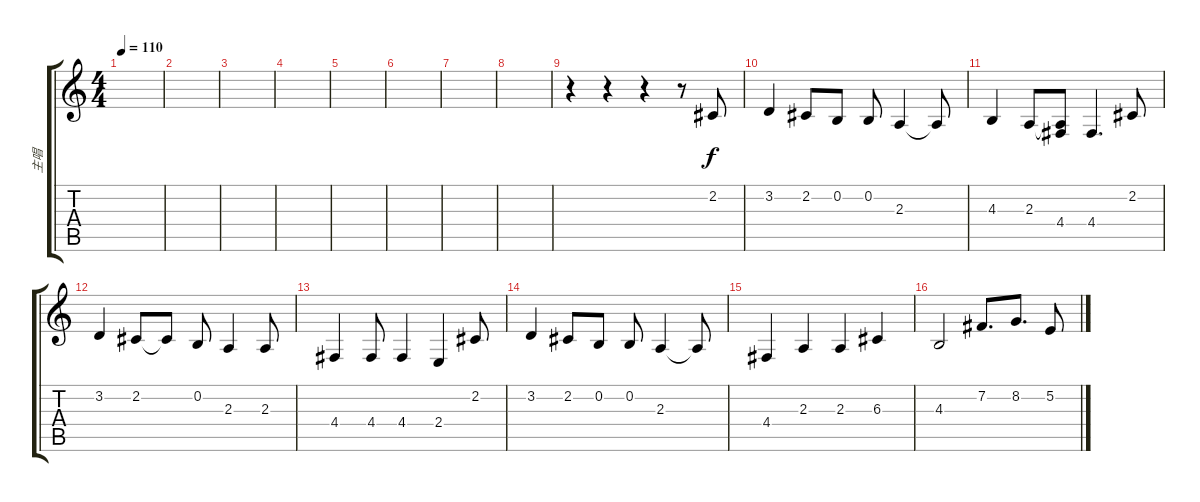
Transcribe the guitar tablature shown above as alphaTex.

\track ("主唱" "主唱") {instrument harmonica}
\staff {score tabs}
\tuning (E4 B3 G3 D3 A2 E2) {hide}
\ts (4 4)
\tempo 110
\clef g2
\ks c
|
|
|
|
|
|
|
|
r.4 r.4 r.4 r.8 2.2.8 |
3.2.4 2.2.8 0.2.8 0.2.8 2.3.4 2.3{t}.8 |
4.3.4 2.3.8 (2.3{t} 4.4).8 4.4.4{d} 2.2.8 |
3.2.4 2.2.8 2.2{t}.8 0.2.8 2.3.4 2.3.8 |
4.4.4 4.4.8 4.4.4 2.4.4 2.2.8 |
3.2.4 2.2.8 0.2.8 0.2.8 2.3.4 2.3{t}.8 |
4.4.4 2.3.4 2.3.4 6.3.4 |
4.3.2 7.2.8{d} 8.2.8{d} 5.2.8
